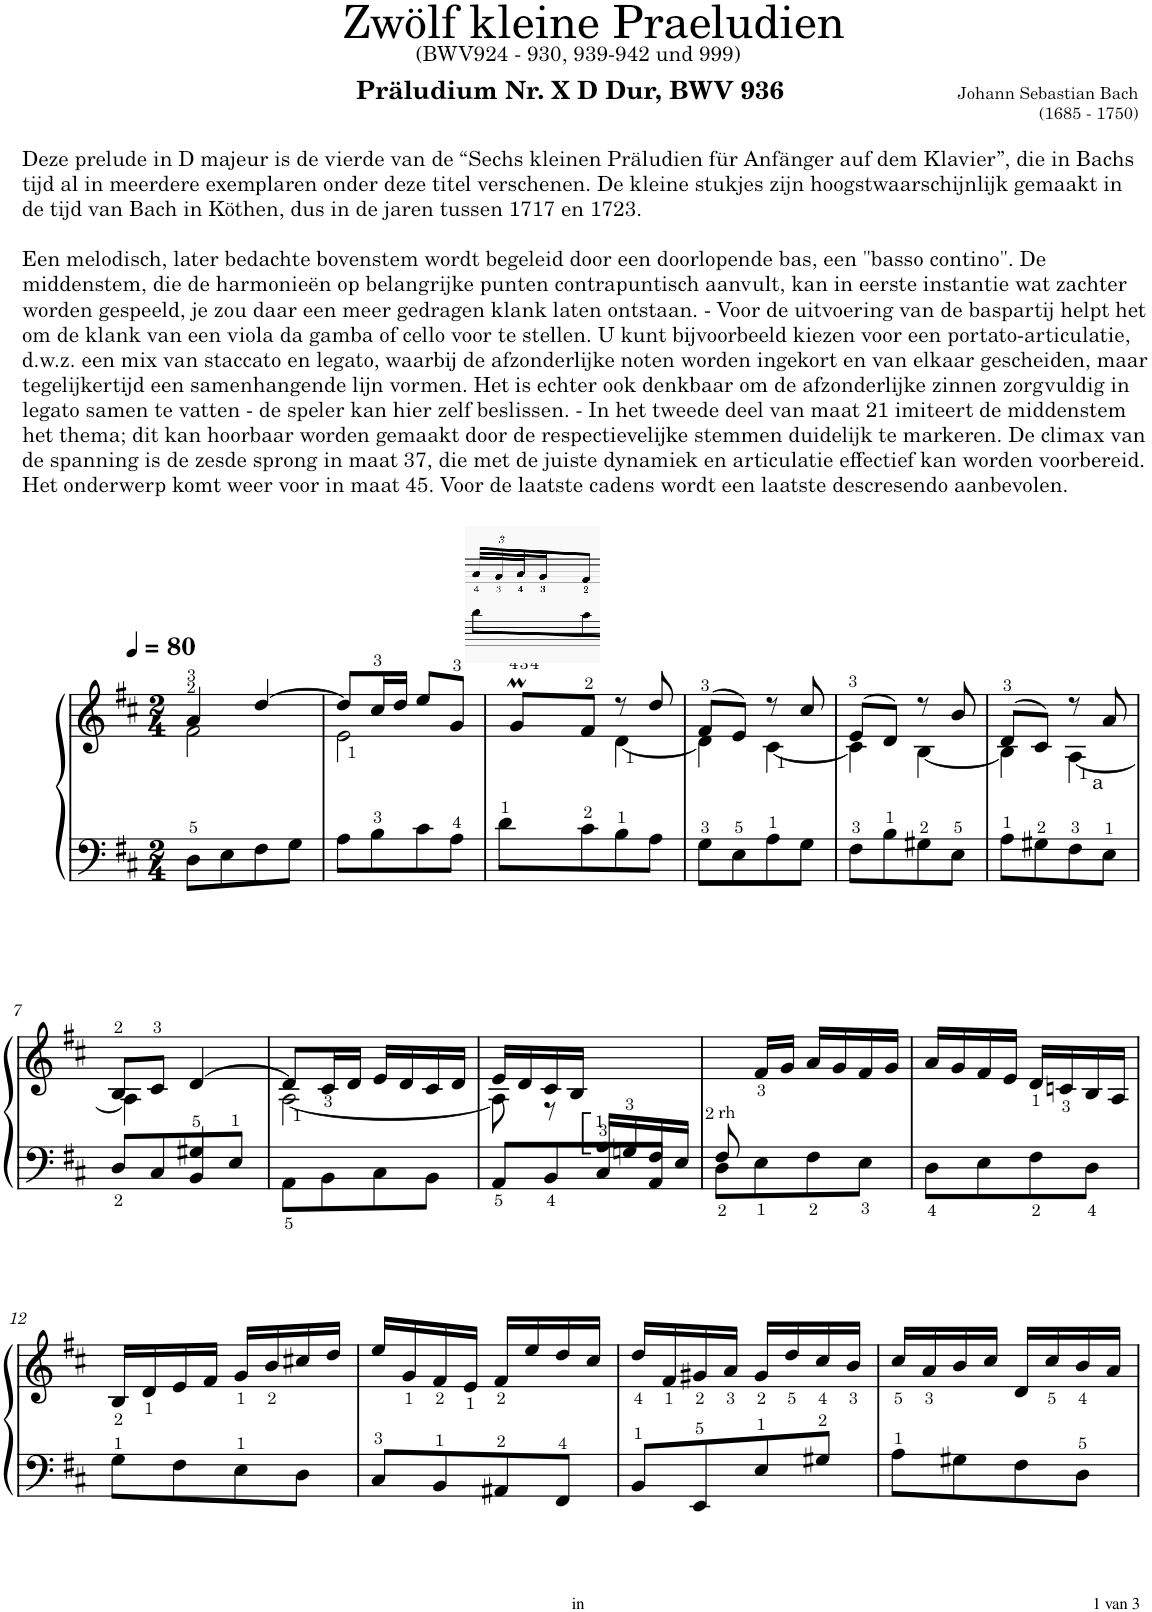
**kern	**kern
*part1	*part1
*staff2	*staff1
*I"Klavír	*
*I'Klv.	*
*clefF4	*clefG2
*k[f#c#]	*k[f#c#]
*M2/4	*M2/4
*MM80	*MM80
=1	=1
*	*^
!	!LO:TX:a:B:t=Präludium Nr. X D Dur, BWV 936	!
8D>\L	4a/	2f#\
8E\	.	.
8F#\	[4dd/	.
8G\J	.	.
=2	=2	=2
8A\L	8dd/L]	2e\
8B>\	16cc#/L	.
.	16dd/JJ	.
8c#\	8ee/L	.
8A>\J	8g/J	.
=3	=3	=3
*	*	*Xbrackettup
8d>\L	8gM/L	48aLLL
.	.	48g
.	.	48aJ
.	.	16gJ
8c#>\	8f#/J	8f#J
8B>\	8r	[4d\
8A\J	8dd/	.
=4	=4	=4
8G>\L	(8f#/L	4d\]
8E>\	8e/J)	.
8A>\	8r	[4c#\
8G\J	8cc#/	.
=5	=5	=5
8F#>\L	(8e/L	4c#\]
8B>\	8d/J)	.
8G#X>\	8r	[4B\
8E>\J	8b/	.
=6	=6	=6
8A>\L	(8d/L	4B\]
8G#X>\	8c#/J)	.
!LO:TX:a:t=a	!	!
8F#>\	8r	[4A\
8E>\J	8a/	.
!!LO:LB:g=z	!!
=7	=7	=7
*^	*	*
8D/L	4ryy	8B/L	4A\]
8C#/	.	8c#/J	.
8BB/	4G#X/	[>4d/	4ryy
8E/J	.	.	.
*v	*v	*	*
=8	=8	=8
8AA\L	8d/L]	[2A\
8BB\	16c#</L	.
.	16d/JJ	.
8C#\	16e/LL	.
.	16d/	.
8BB\J	16c#/	.
.	16d/JJ	.
=9	=9	=9
*^	*	*
8AA/L	4ryy	16e/LL	8A\]
.	.	16d/	.
8BB/	.	16c#/	8r
.	.	16B/JJ	.
8C#/	16A:/LL	4ryy	4ryy
.	16Gn/	.	.
8AA/J	16F#/	.	.
.	16E/JJ	.	.
*	*	*v	*v
=10	=10	=10
!	!	!LO:TX:b:t=rh
8F#/	8D\L	8ryy
4.ryy	8E\	16f#</LL
.	.	16g/JJ
.	8F#\	16a/LL
.	.	16g/
.	8E\J	16f#/
.	.	16g/JJ
*v	*v	*
=11	=11
8D\L	16a/LL
.	16g/
8E\	16f#/
.	16e/JJ
8F#\	16d</LL
.	16cn</
8D\J	16B/
.	16A/JJ
!!LO:LB:g=z
=12	=12
8G>\L	16B</LL
.	16d</
8F#\	16e/
.	16f#/JJ
8E>\	16g</LL
.	16b</
8D\J	16cc#X/
.	16dd/JJ
=13	=13
8C#>/L	16ee/LL
.	16g</
8BB>/	16f#</
.	16e</JJ
8AA#X>/	16f#</LL
.	16ee/
8FF#>/J	16dd/
.	16cc#/JJ
=14	=14
8BB>/L	16dd</LL
.	16f#</
8EE>/	16g#X</
.	16a</JJ
8E>/	16g#</LL
.	16dd</
8G#X>/J	16cc#</
.	16b</JJ
=15	=15
8A>\L	16cc#</LL
.	16a</
8G#X\	16b/
.	16cc#/JJ
8F#\	16d/LL
.	16cc#</
8D>\J	16b</
.	16a/JJ
=	=
*-	*-
